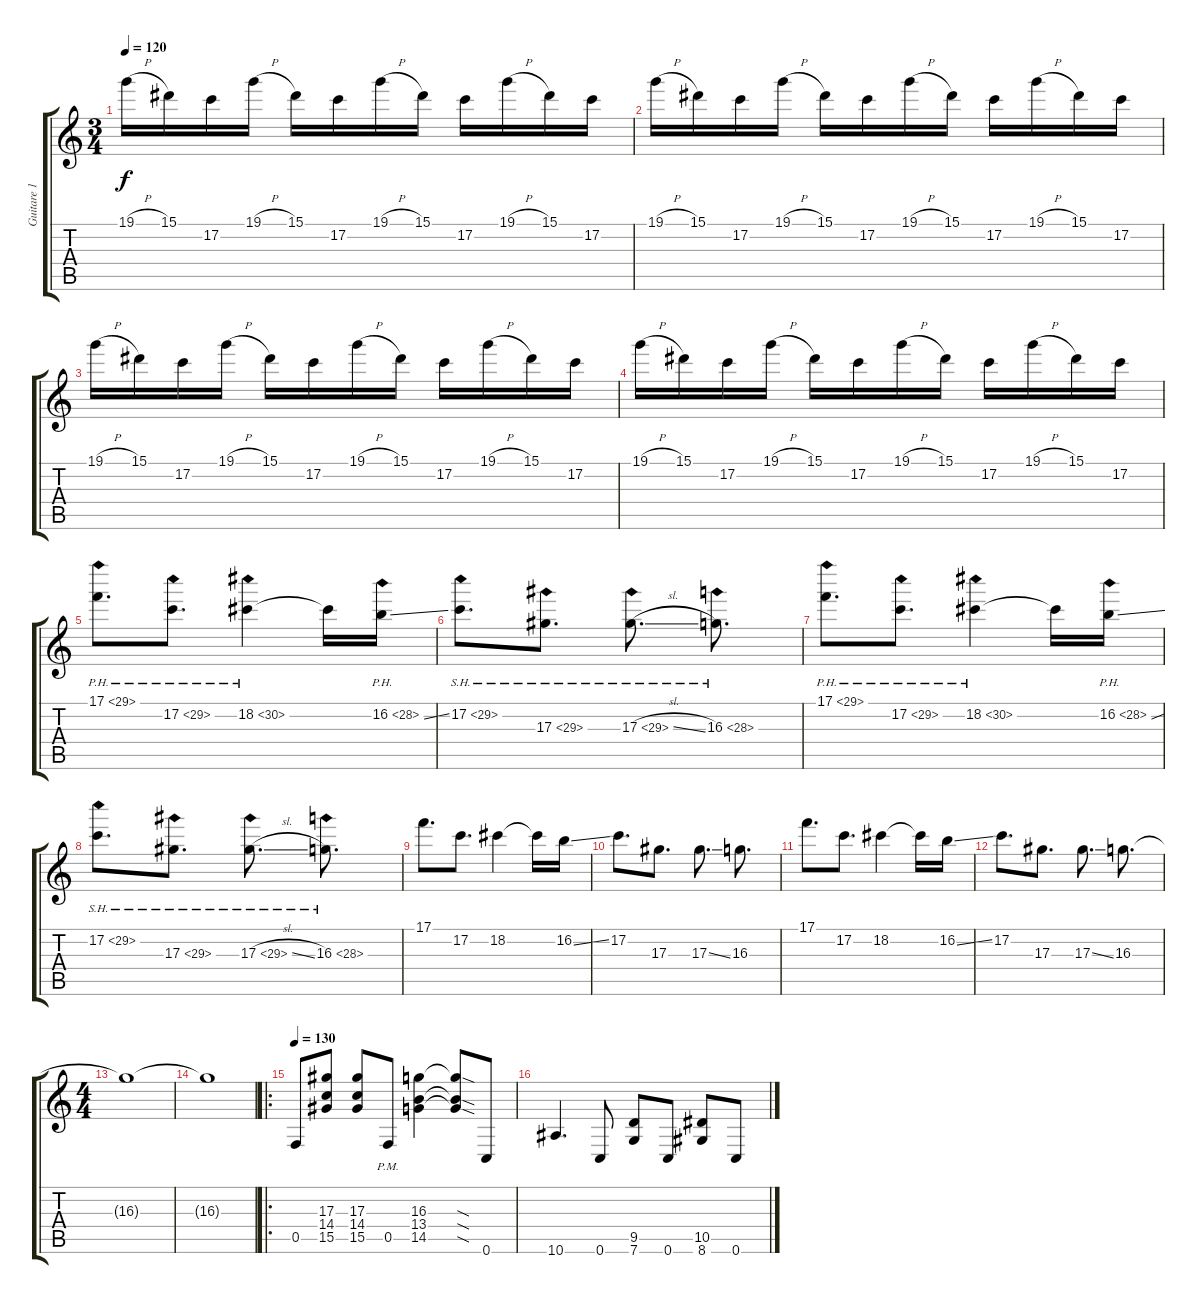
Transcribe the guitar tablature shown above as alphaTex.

\track ("Guitare 1" "Guitare 1") {instrument acousticguitarsteel}
\staff {score tabs}
\tuning (C4 G3 Eb3 Bb2 F2 C2) {hide}
\ts (3 4)
\tempo 120
\clef g2
\ks c
19.1{h}.16{dy f volume 12} 15.1.16 17.2.16 19.1{h}.16 15.1.16 17.2.16 19.1{h}.16 15.1.16 17.2.16 19.1{h}.16 15.1.16 17.2.16 |
19.1{h}.16 15.1.16 17.2.16 19.1{h}.16 15.1.16 17.2.16 19.1{h}.16 15.1.16 17.2.16 19.1{h}.16 15.1.16 17.2.16 |
19.1{h}.16 15.1.16 17.2.16 19.1{h}.16 15.1.16 17.2.16 19.1{h}.16 15.1.16 17.2.16 19.1{h}.16 15.1.16 17.2.16 |
19.1{h}.16 15.1.16 17.2.16 19.1{h}.16 15.1.16 17.2.16 19.1{h}.16 15.1.16 17.2.16 19.1{h}.16 15.1.16 17.2.16 |
17.1{ph 12}.8{d volume 16} 17.2{ph 12}.8{d} 18.2{ph 12}.4 18.2{t}.16 16.2{ph 12 ss}.16 |
17.2{sh 12}.8{d} 17.3{sh 12}.8{d} 17.3{sh 12 sl}.8{d} 16.3{sh 12}.8{d} |
17.1{ph 12}.8{d} 17.2{ph 12}.8{d} 18.2{ph 12}.4 18.2{t}.16 16.2{ph 12 ss}.16 |
17.2{sh 12}.8{d} 17.3{sh 12}.8{d} 17.3{sh 12 sl}.8{d} 16.3{sh 12}.8{d} |
17.1.8{d} 17.2.8{d} 18.2.4 18.2{t}.16 16.2{ss}.16 |
17.2.8{d} 17.3.8{d} 17.3{ss}.8{d} 16.3.8{d} |
17.1.8{d} 17.2.8{d} 18.2.4 18.2{t}.16 16.2{ss}.16 |
17.2.8{d} 17.3.8{d} 17.3{ss}.8{d} 16.3.8{d} |
\ts (4 4)
16.3{t}.1 |
16.3{t}.1 |
\ro
\tempo 130
0.5.8{balance 3 instrument distortionguitar} (17.3 14.4 15.5).8 (17.3 14.4 15.5).8 0.5{pm}.8 (16.3 13.4 14.5).4 (16.3{sod t} 13.4{sod t} 14.5{sod t}).8 0.6.8 |
10.6.4{d} 0.6.8 (9.5 7.6).8 0.6.8 (10.5 8.6).8 0.6.8
